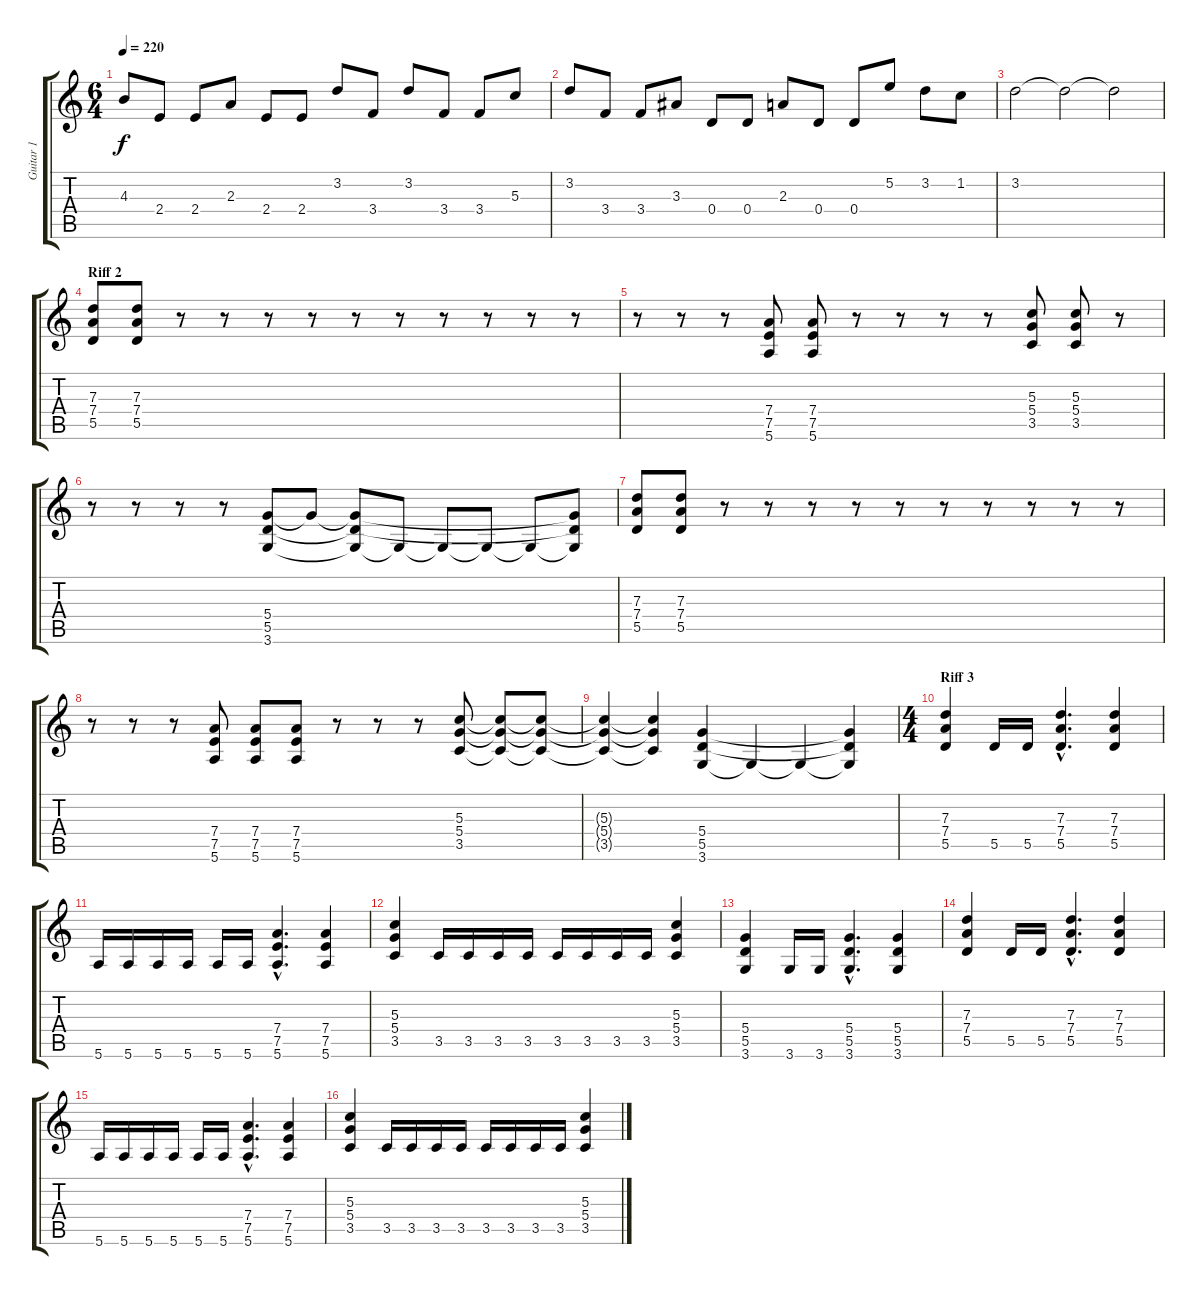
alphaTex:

\track ("Guitar 1" "Guitar 1") {instrument distortionguitar}
\staff {score tabs}
\tuning (E4 B3 G3 D3 A2 E2) {hide}
\ts (6 4)
\tempo 220
\clef g2
\ks c
4.3.8{dy f} 2.4.8 2.4.8 2.3.8 2.4.8 2.4.8 3.2.8 3.4.8 3.2.8 3.4.8 3.4.8 5.3.8 |
3.2.8 3.4.8 3.4.8 3.3.8 0.4.8 0.4.8 2.3.8 0.4.8 0.4.8 5.2.8 3.2.8 1.2.8 |
3.2.2 3.2{t}.2 3.2{t}.2 |
\section ("" "Riff 2")
(7.3 7.4 5.5).8 (7.3 7.4 5.5).8 r.8 r.8 r.8 r.8 r.8 r.8 r.8 r.8 r.8 r.8 |
r.8 r.8 r.8 (7.4 7.5 5.6).8 (7.4 7.5 5.6).8 r.8 r.8 r.8 r.8 (5.3 5.4 3.5).8 (5.3 5.4 3.5).8 r.8 |
r.8 r.8 r.8 r.8 (5.4 5.5 3.6).8 5.4{t}.8 (5.4{t} 5.5{t} 3.6{t}).8 3.6{t}.8 3.6{t}.8 3.6{t}.8 3.6{t}.8 (5.4{t} 5.5{t} 3.6{t}).8 |
(7.3 7.4 5.5).8 (7.3 7.4 5.5).8 r.8 r.8 r.8 r.8 r.8 r.8 r.8 r.8 r.8 r.8 |
r.8 r.8 r.8 (7.4 7.5 5.6).8 (7.4 7.5 5.6).8 (7.4 7.5 5.6).8 r.8 r.8 r.8 (5.3 5.4 3.5).8 (5.3{t} 5.4{t} 3.5{t}).8 (5.3{t} 5.4{t} 3.5{t}).8 |
(5.3{t} 5.4{t} 3.5{t}).4 (5.3{t} 5.4{t} 3.5{t}).4 (5.4 5.5 3.6).4 3.6{t}.4 3.6{t}.4 (5.4{t} 5.5{t} 3.6{t}).4 |
\ts (4 4)
\section ("" "Riff 3")
(7.3 7.4 5.5).4 5.5.16 5.5.16 (7.3{hac} 7.4{hac} 5.5{hac}).4{d} (7.3 7.4 5.5).4 |
5.6.16 5.6.16 5.6.16 5.6.16 5.6.16 5.6.16 (7.4{hac} 7.5{hac} 5.6{hac}).4{d} (7.4 7.5 5.6).4 |
(5.3 5.4 3.5).4 3.5.16 3.5.16 3.5.16 3.5.16 3.5.16 3.5.16 3.5.16 3.5.16 (5.3 5.4 3.5).4 |
(5.4 5.5 3.6).4 3.6.16 3.6.16 (5.4{hac} 5.5{hac} 3.6{hac}).4{d} (5.4 5.5 3.6).4 |
(7.3 7.4 5.5).4 5.5.16 5.5.16 (7.3{hac} 7.4{hac} 5.5{hac}).4{d} (7.3 7.4 5.5).4 |
5.6.16 5.6.16 5.6.16 5.6.16 5.6.16 5.6.16 (7.4{hac} 7.5{hac} 5.6{hac}).4{d} (7.4 7.5 5.6).4 |
(5.3 5.4 3.5).4 3.5.16 3.5.16 3.5.16 3.5.16 3.5.16 3.5.16 3.5.16 3.5.16 (5.3 5.4 3.5).4
